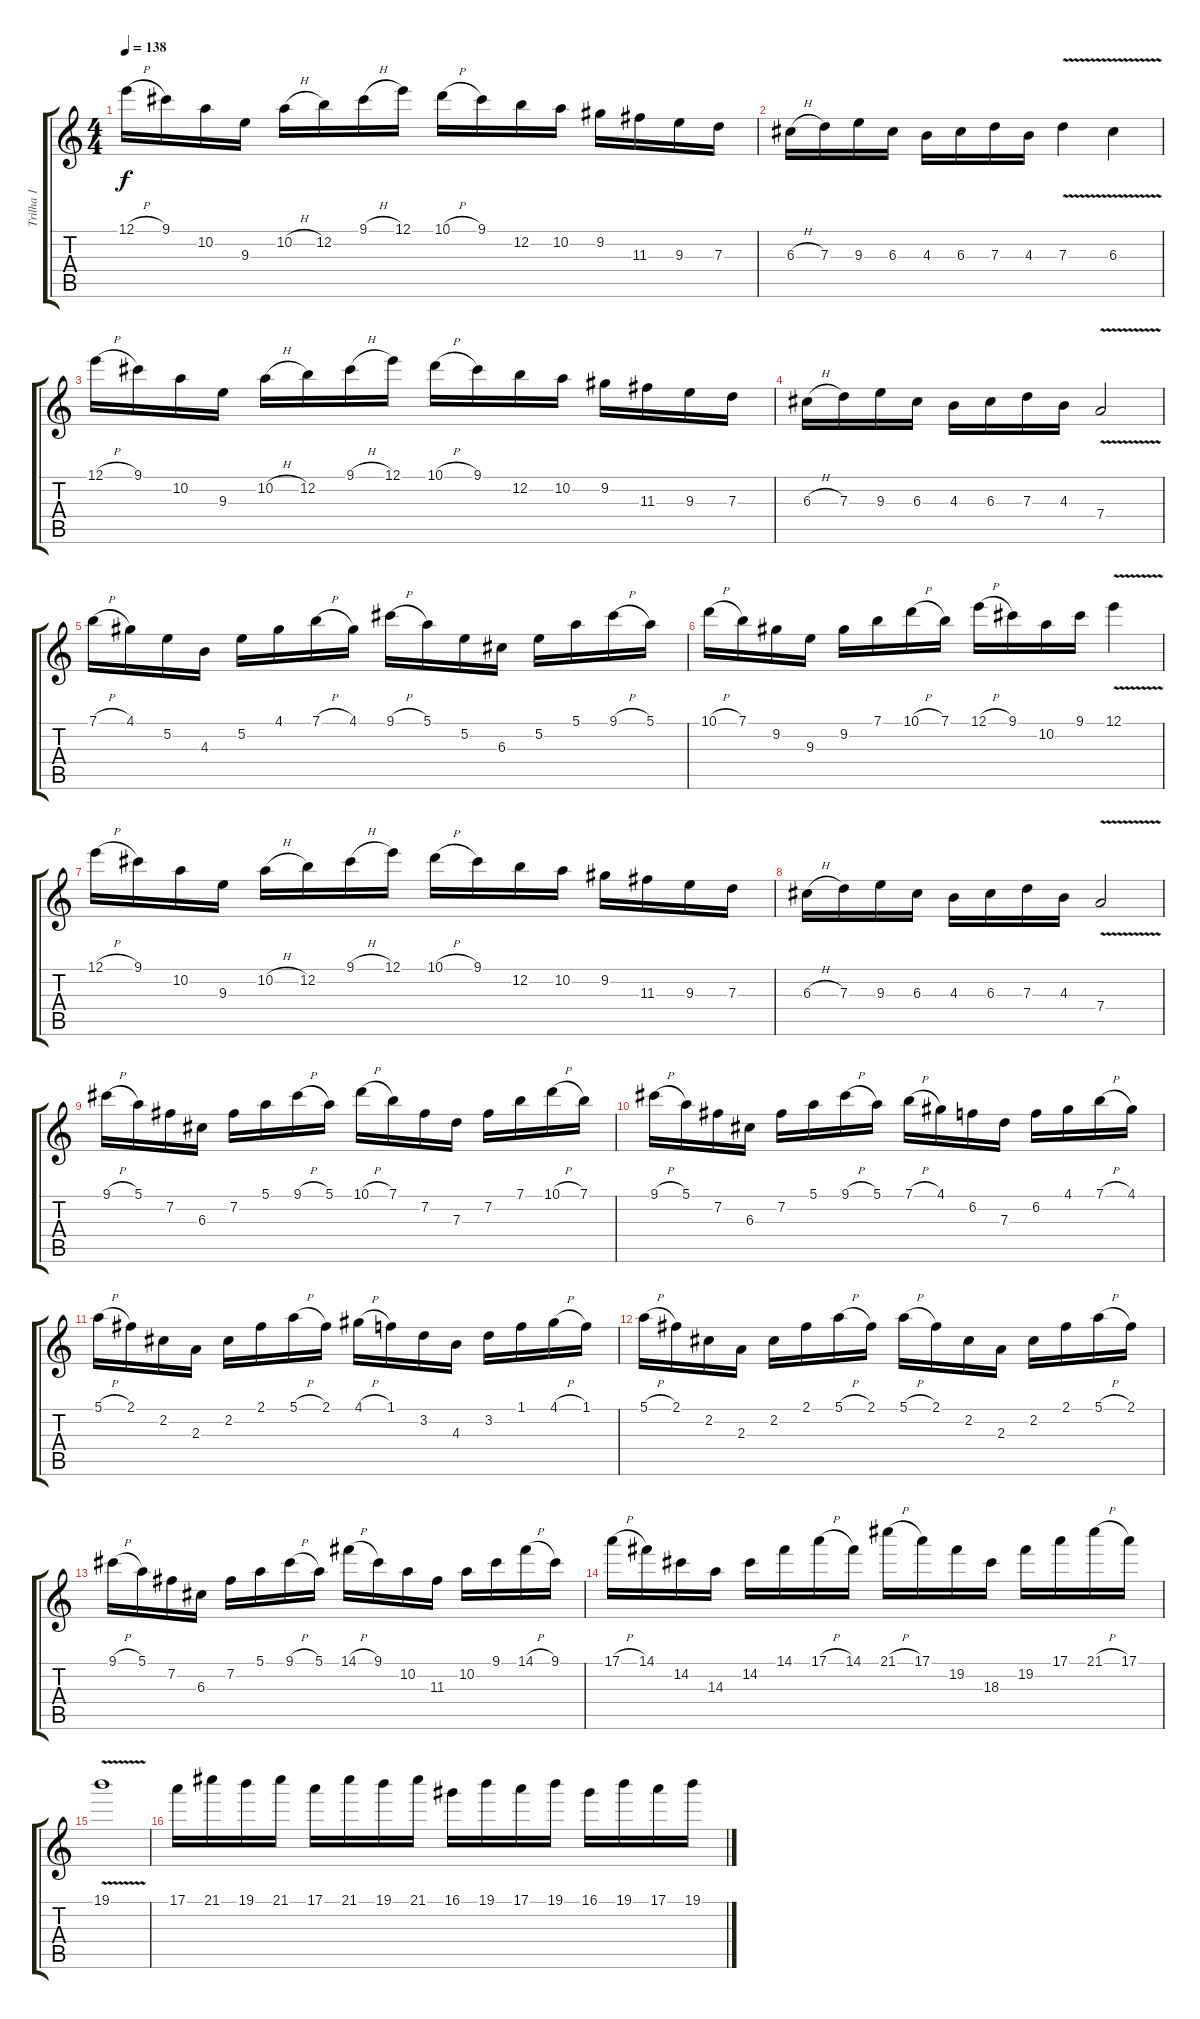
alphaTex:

\track ("Trilha 1" "Trilha 1") {instrument overdrivenguitar}
\staff {score tabs}
\tuning (E4 B3 G3 D3 A2 E2) {hide}
\ts (4 4)
\tempo 138
\clef g2
\ks c
12.1{h}.16{dy f} 9.1.16 10.2.16 9.3.16 10.2{h}.16 12.2.16 9.1{h}.16 12.1.16 10.1{h}.16 9.1.16 12.2.16 10.2.16 9.2.16 11.3.16 9.3.16 7.3.16 |
6.3{h}.16 7.3.16 9.3.16 6.3.16 4.3.16 6.3.16 7.3.16 4.3.16 7.3{v}.4 6.3{v}.4 |
12.1{h}.16 9.1.16 10.2.16 9.3.16 10.2{h}.16 12.2.16 9.1{h}.16 12.1.16 10.1{h}.16 9.1.16 12.2.16 10.2.16 9.2.16 11.3.16 9.3.16 7.3.16 |
6.3{h}.16 7.3.16 9.3.16 6.3.16 4.3.16 6.3.16 7.3.16 4.3.16 7.4{v}.2 |
7.1{h}.16 4.1.16 5.2.16 4.3.16 5.2.16 4.1.16 7.1{h}.16 4.1.16 9.1{h}.16 5.1.16 5.2.16 6.3.16 5.2.16 5.1.16 9.1{h}.16 5.1.16 |
10.1{h}.16 7.1.16 9.2.16 9.3.16 9.2.16 7.1.16 10.1{h}.16 7.1.16 12.1{h}.16 9.1.16 10.2.16 9.1.16 12.1{v}.4 |
12.1{h}.16 9.1.16 10.2.16 9.3.16 10.2{h}.16 12.2.16 9.1{h}.16 12.1.16 10.1{h}.16 9.1.16 12.2.16 10.2.16 9.2.16 11.3.16 9.3.16 7.3.16 |
6.3{h}.16 7.3.16 9.3.16 6.3.16 4.3.16 6.3.16 7.3.16 4.3.16 7.4{v}.2 |
9.1{h}.16 5.1.16 7.2.16 6.3.16 7.2.16 5.1.16 9.1{h}.16 5.1.16 10.1{h}.16 7.1.16 7.2.16 7.3.16 7.2.16 7.1.16 10.1{h}.16 7.1.16 |
9.1{h}.16 5.1.16 7.2.16 6.3.16 7.2.16 5.1.16 9.1{h}.16 5.1.16 7.1{h}.16 4.1.16 6.2.16 7.3.16 6.2.16 4.1.16 7.1{h}.16 4.1.16 |
5.1{h}.16 2.1.16 2.2.16 2.3.16 2.2.16 2.1.16 5.1{h}.16 2.1.16 4.1{h}.16 1.1.16 3.2.16 4.3.16 3.2.16 1.1.16 4.1{h}.16 1.1.16 |
5.1{h}.16 2.1.16 2.2.16 2.3.16 2.2.16 2.1.16 5.1{h}.16 2.1.16 5.1{h}.16 2.1.16 2.2.16 2.3.16 2.2.16 2.1.16 5.1{h}.16 2.1.16 |
9.1{h}.16 5.1.16 7.2.16 6.3.16 7.2.16 5.1.16 9.1{h}.16 5.1.16 14.1{h}.16 9.1.16 10.2.16 11.3.16 10.2.16 9.1.16 14.1{h}.16 9.1.16 |
17.1{h}.16 14.1.16 14.2.16 14.3.16 14.2.16 14.1.16 17.1{h}.16 14.1.16 21.1{h}.16 17.1.16 19.2.16 18.3.16 19.2.16 17.1.16 21.1{h}.16 17.1.16 |
19.1{v}.1 |
17.1.16 21.1.16 19.1.16 21.1.16 17.1.16 21.1.16 19.1.16 21.1.16 16.1.16 19.1.16 17.1.16 19.1.16 16.1.16 19.1.16 17.1.16 19.1.16
